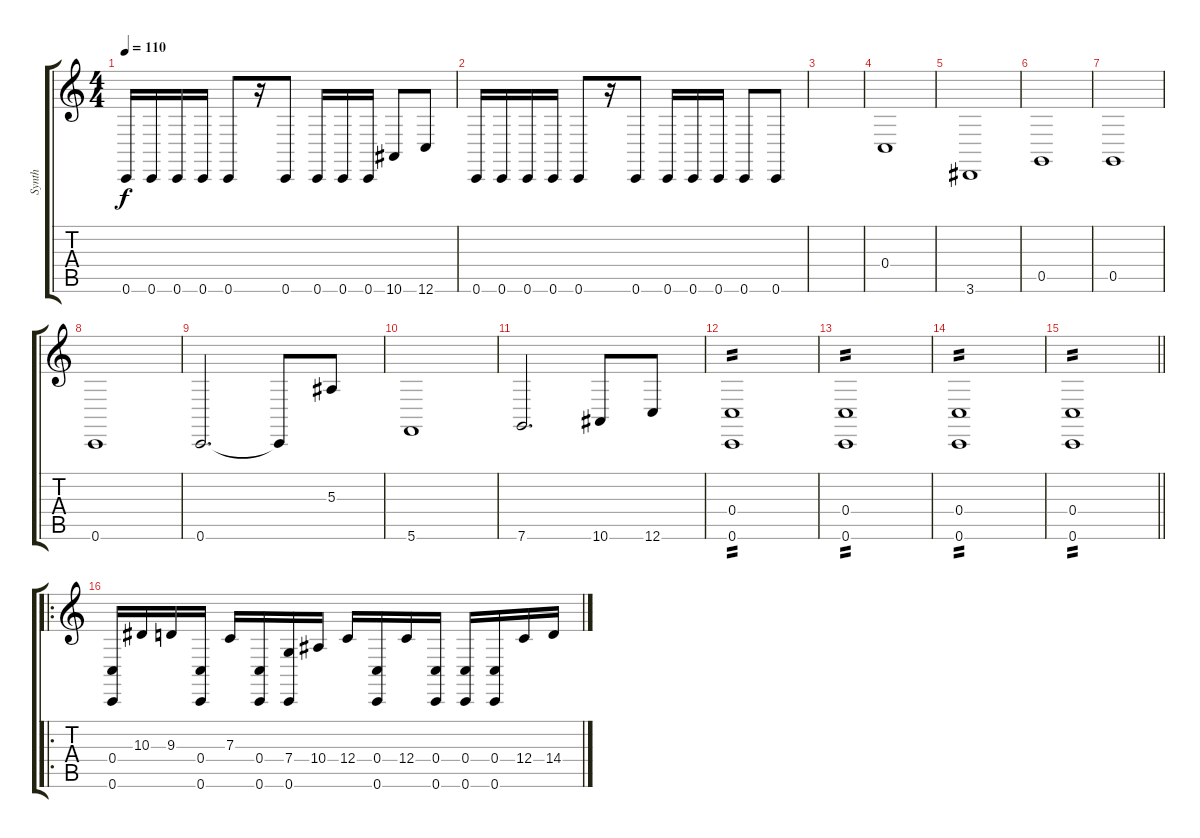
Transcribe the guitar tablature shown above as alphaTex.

\track ("Synth" "Synth") {instrument lead8bassandlead}
\staff {score tabs}
\tuning (D4 A3 F3 C3 G2 C2) {hide}
\ts (4 4)
\tempo 110
\clef g2
\ks c
0.6.16{dy f} 0.6.16 0.6.16 0.6.16 0.6.8 r.16 0.6.8 0.6.16 0.6.16 0.6.16 10.6.8 12.6.8 |
0.6.16 0.6.16 0.6.16 0.6.16 0.6.8 r.16 0.6.8 0.6.16 0.6.16 0.6.16 0.6.8 0.6.8 |
|
0.4.1 |
3.6.1 |
0.5.1 |
0.5.1 |
0.6.1 |
0.6.2{d} 0.6{t}.8 5.3.8 |
5.6.1 |
7.6.2{d} 10.6.8 12.6.8 |
(0.4 0.6).1{tp 2 volume 8} |
(0.4 0.6).1{tp 2} |
(0.4 0.6).1{tp 2} |
\barLineRight lightlight
(0.4 0.6).1{tp 2} |
\ro
(0.4 0.6).16 10.3.16 9.3.16 (0.4 0.6).16 7.3.16 (0.4 0.6).16 (7.4 0.6).16 10.4.16 12.4.16 (0.4 0.6).16 12.4.16 (0.4 0.6).16 (0.4 0.6).16 (0.4 0.6).16 12.4.16 14.4.16
